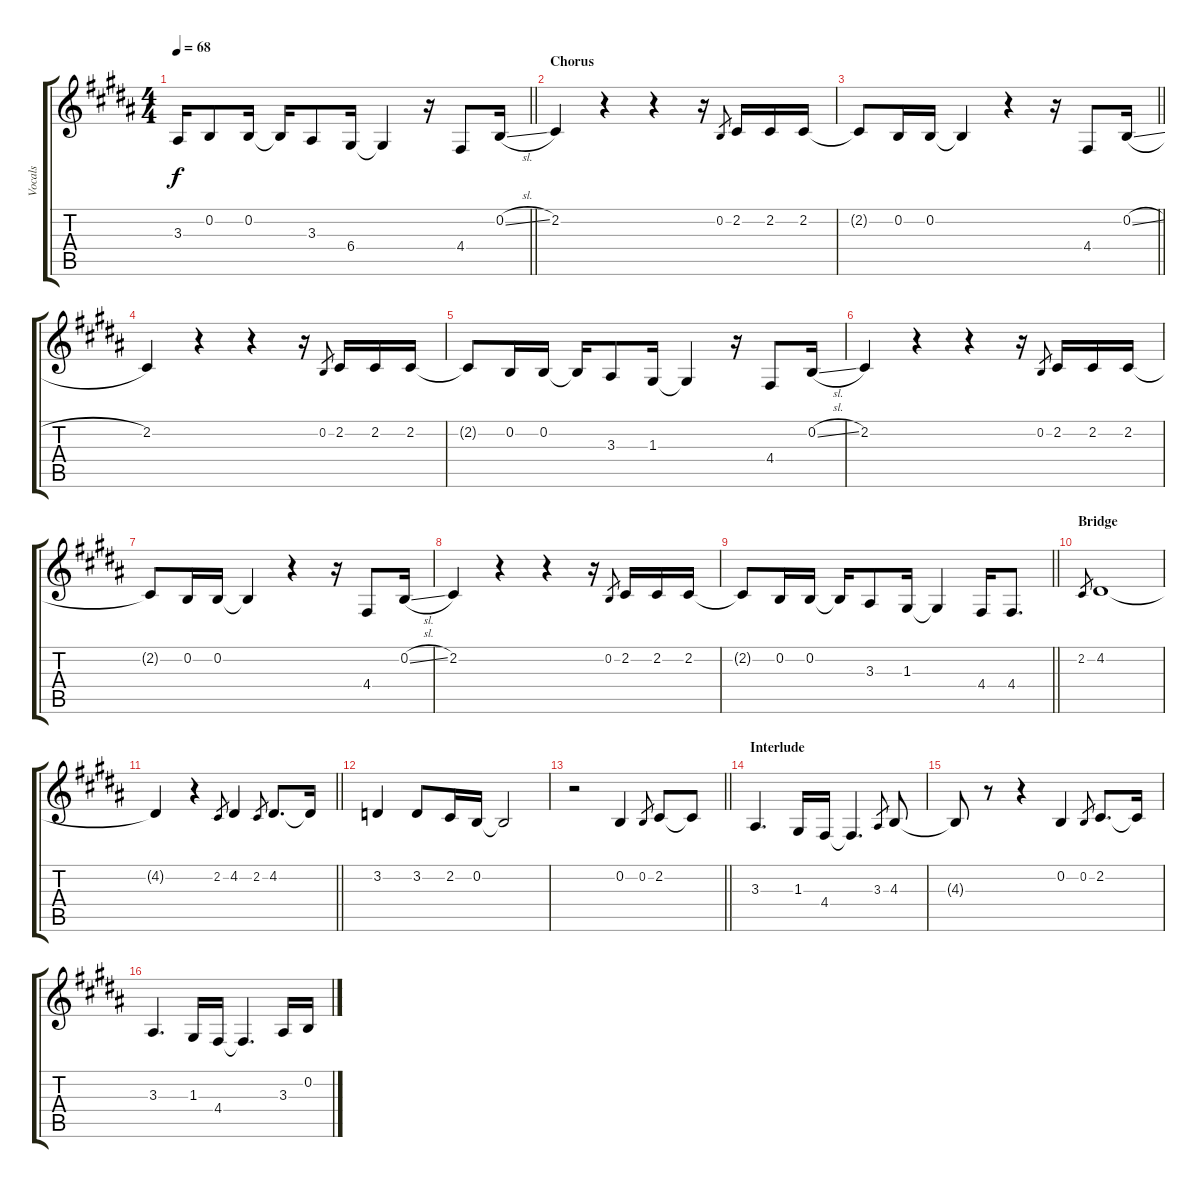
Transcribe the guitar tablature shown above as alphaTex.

\track ("Vocals" "Vocals") {instrument lead6voice}
\staff {score tabs}
\tuning (E4 B3 G3 D3 A2 E2) {hide}
\ts (4 4)
\tempo 68
\clef g2
\barLineRight lightlight
\ks b
3.3{t}.16{dy f} 0.2.8 0.2.16 0.2{t}.16 3.3.8 6.4.16 6.4{t}.4 r.16 4.4.8 0.2{sl}.16 |
\section ("" "Chorus")
2.2.4 r.4 r.4 r.16 0.2.8{gr} 2.2.16 2.2.16 2.2.16 |
\barLineRight lightlight
2.2{t}.8 0.2.16 0.2.16 0.2{t}.4 r.4 r.16 4.4.8 0.2{sl}.16 |
2.2.4 r.4 r.4 r.16 0.2.8{gr} 2.2.16 2.2.16 2.2.16 |
2.2{t}.8 0.2.16 0.2.16 0.2{t}.16 3.3.8 1.3.16 1.3{t}.4 r.16 4.4.8 0.2{sl}.16 |
2.2.4 r.4 r.4 r.16 0.2.8{gr} 2.2.16 2.2.16 2.2.16 |
2.2{t}.8 0.2.16 0.2.16 0.2{t}.4 r.4 r.16 4.4.8 0.2{sl}.16 |
2.2.4 r.4 r.4 r.16 0.2.8{gr} 2.2.16 2.2.16 2.2.16 |
\barLineRight lightlight
2.2{t}.8 0.2.16 0.2.16 0.2{t}.16 3.3.8 1.3.16 1.3{t}.4 4.4.16 4.4.8{d} |
\section ("" "Bridge")
2.2.8{gr} 4.2.1 |
\barLineRight lightlight
4.2{t}.4 r.4 2.2.8{gr} 4.2.4 2.2.8{gr} 4.2.8{d} 4.2{t}.16 |
3.2.4 3.2.8 2.2.16 0.2.16 0.2{t}.2 |
\barLineRight lightlight
r.2 0.2.4 0.2.8{gr} 2.2.8 2.2{t}.8 |
\section ("" "Interlude")
3.3.4{d} 1.3.16 4.4.16 4.4{t}.4{d} 3.3.8{gr} 4.3.8 |
4.3{t}.8 r.8 r.4 0.2.4 0.2.8{gr} 2.2.8{d} 2.2{t}.16 |
3.3.4{d} 1.3.16 4.4.16 4.4{t}.4{d} 3.3.16 0.2.16
